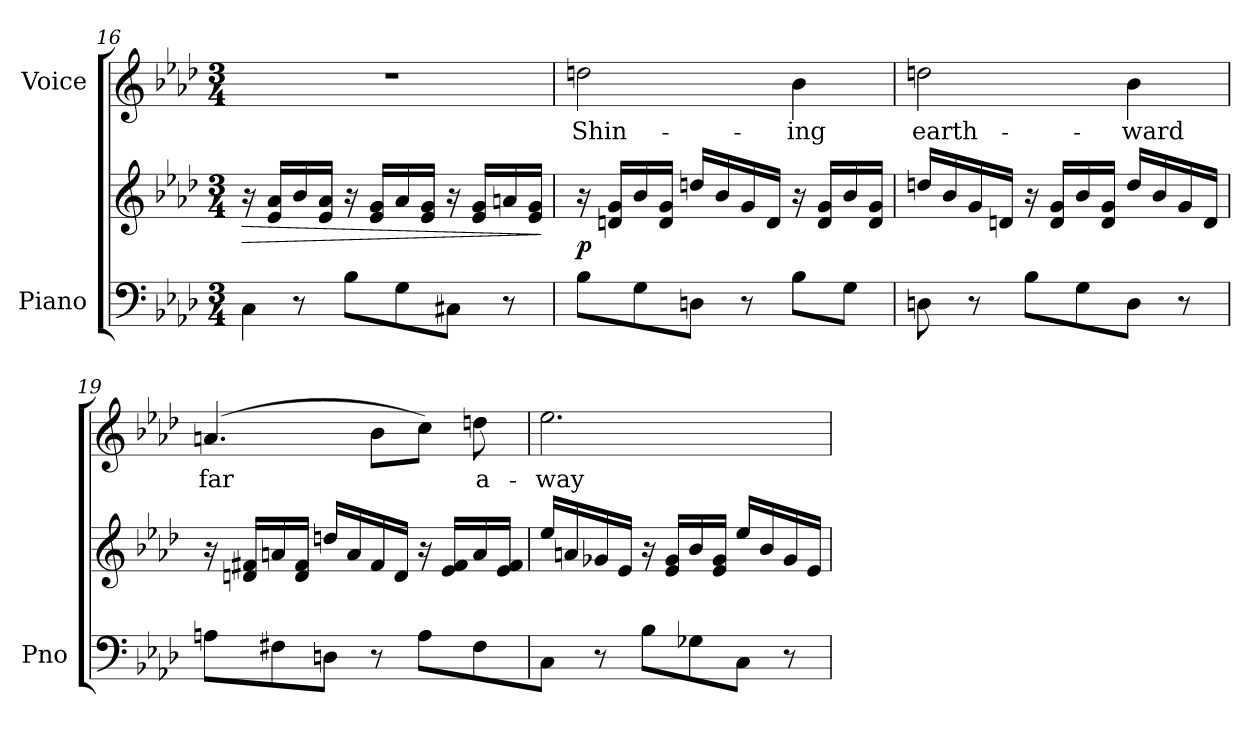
**kern	**kern	**dynam	**kern	**text
*part2	*part2	*part2	*part1	*part1
*staff3	*staff2	*staff2/3	*staff1	*staff1
*I"Piano	*	*	*I"Voice	*
*I'Pno	*	*	*	*
*clefF4	*clefG2	*	*clefG2	*
*k[b-e-a-d-]	*k[b-e-a-d-]	*	*k[b-e-a-d-]	*
*M3/4	*M3/4	*	*M3/4	*
=16	=16	=16	=16	=16
!	!	!LO:HP:b	!	!
8C\J	16r	>	2.r	.
.	16e-/ 16a-/LL	.	.	.
8r	16b-/	.	.	.
.	16e-/ 16a-/JJ	.	.	.
8B-\L	16r	.	.	.
.	16e-/ 16g/LL	.	.	.
8G\	16a-/	.	.	.
.	16e-/ 16g/JJ	.	.	.
8C#X\J	16r	.	.	.
.	16e-/ 16g/LL	.	.	.
8r	16an/	.	.	.
.	16e-/ 16g/JJ	.	.	.
.	.	]	.	.
=17	=17	=17	=17	=17
!	!	!LO:DY:b	!	!
8B-\L	16r	p	2ddn\	Shin-
.	16dn/ 16g/LL	.	.	.
8G\	16b-/	.	.	.
.	16d/ 16g/JJ	.	.	.
8Dn\J	16ddn/LL	.	.	.
.	16b-/	.	.	.
8r	16g/	.	.	.
.	16d/JJ	.	.	.
8B-\L	16r	.	4b-\	-ing
.	16d/ 16g/LL	.	.	.
8G\J	16b-/	.	.	.
.	16d/ 16g/JJ	.	.	.
=18	=18	=18	=18	=18
8Dn\	16ddn/LL	.	2ddn\	earth-
.	16b-/	.	.	.
8r	16g/	.	.	.
.	16dn/JJ	.	.	.
8B-\L	16r	.	.	.
.	16d/ 16g/LL	.	.	.
8G\	16b-/	.	.	.
.	16d/ 16g/JJ	.	.	.
8D\J	16dd/LL	.	4b-\	-ward
.	16b-/	.	.	.
8r	16g/	.	.	.
.	16d/JJ	.	.	.
=19	=19	=19	=19	=19
8An\L	16r	.	(4.an/	far
.	16dn/ 16f#X/LL	.	.	.
8F#X\	16an/	.	.	.
.	16d/ 16f#/JJ	.	.	.
8Dn\J	16ddn/LL	.	.	.
.	16a/	.	.	.
8r	16f#/	.	8b-\L	.
.	16d/JJ	.	.	.
8A\L	16r	.	8cc\J)	.
.	16e-/ 16f#/LL	.	.	.
8F#\	16a/	.	8ddn\	a-
.	16e-/ 16f#/JJ	.	.	.
=20	=20	=20	=20	=20
8C\J	16ee-/LL	.	2.ee-\	-way
.	16an/	.	.	.
8r	16g-X/	.	.	.
.	16e-/JJ	.	.	.
8B-\L	16r	.	.	.
.	16e-/ 16g-/LL	.	.	.
8G-X\	16b-/	.	.	.
.	16e-/ 16g-/JJ	.	.	.
8C\J	16ee-/LL	.	.	.
.	16b-/	.	.	.
8r	16g-/	.	.	.
.	16e-/JJ	.	.	.
=	=	=	=	=
*-	*-	*-	*-	*-
